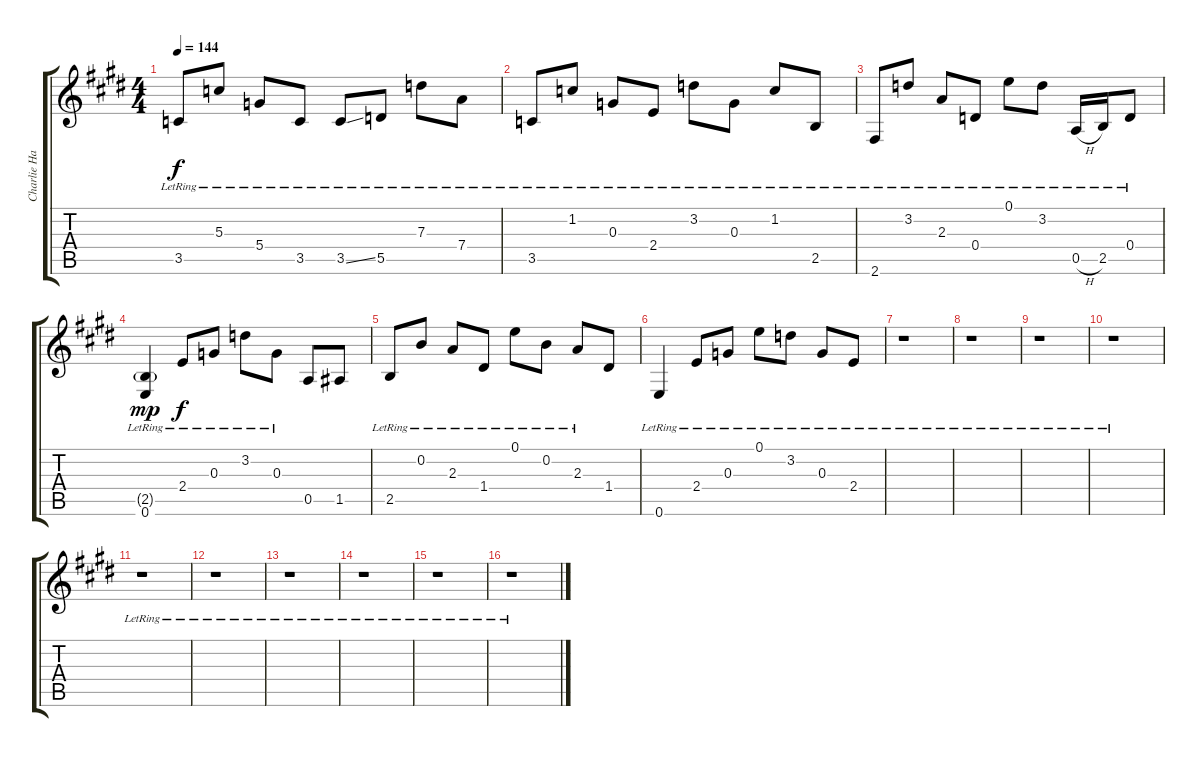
\track ("Charlie Hargrett Guitar II" "Charlie Ha") {instrument electricguitarclean}
\staff {score tabs}
\tuning (E4 B3 G3 D3 A2 E2) {hide}
\ts (4 4)
\tempo 144
\clef g2
\ks c#minor
3.5{lr}.8{dy f} 5.3{lr}.8 5.4{lr}.8 3.5{lr}.8 3.5{ss lr}.8 5.5{lr}.8 7.3{lr}.8 7.4{lr}.8 |
3.5{lr}.8 1.2{lr}.8 0.3{lr}.8 2.4{lr}.8 3.2{lr}.8 0.3{lr}.8 1.2{lr}.8 2.5{lr}.8 |
2.6{lr}.8 3.2{lr}.8 2.3{lr}.8 0.4{lr}.8 0.1{lr}.8 3.2{lr}.8 0.5{h lr}.16 2.5{lr}.16 0.4{lr}.8 |
(2.5{g} 0.6{lr}).4{dy mp} 2.4{lr}.8{dy f} 0.3{lr}.8 3.2{lr}.8 0.3{lr}.8 0.5.8 1.5.8 |
2.5{lr}.8 0.2{lr}.8 2.3{lr}.8 1.4{lr}.8 0.1{lr}.8 0.2{lr}.8 2.3{lr}.8 1.4.8 |
0.6{lr}.4 2.4{lr}.8 0.3{lr}.8 0.1{lr}.8 3.2{lr}.8 0.3{lr}.8 2.4{lr}.8 |
r.1 |
r.1 |
r.1 |
r.1 |
r.1 |
r.1 |
r.1 |
r.1 |
r.1 |
r.1
